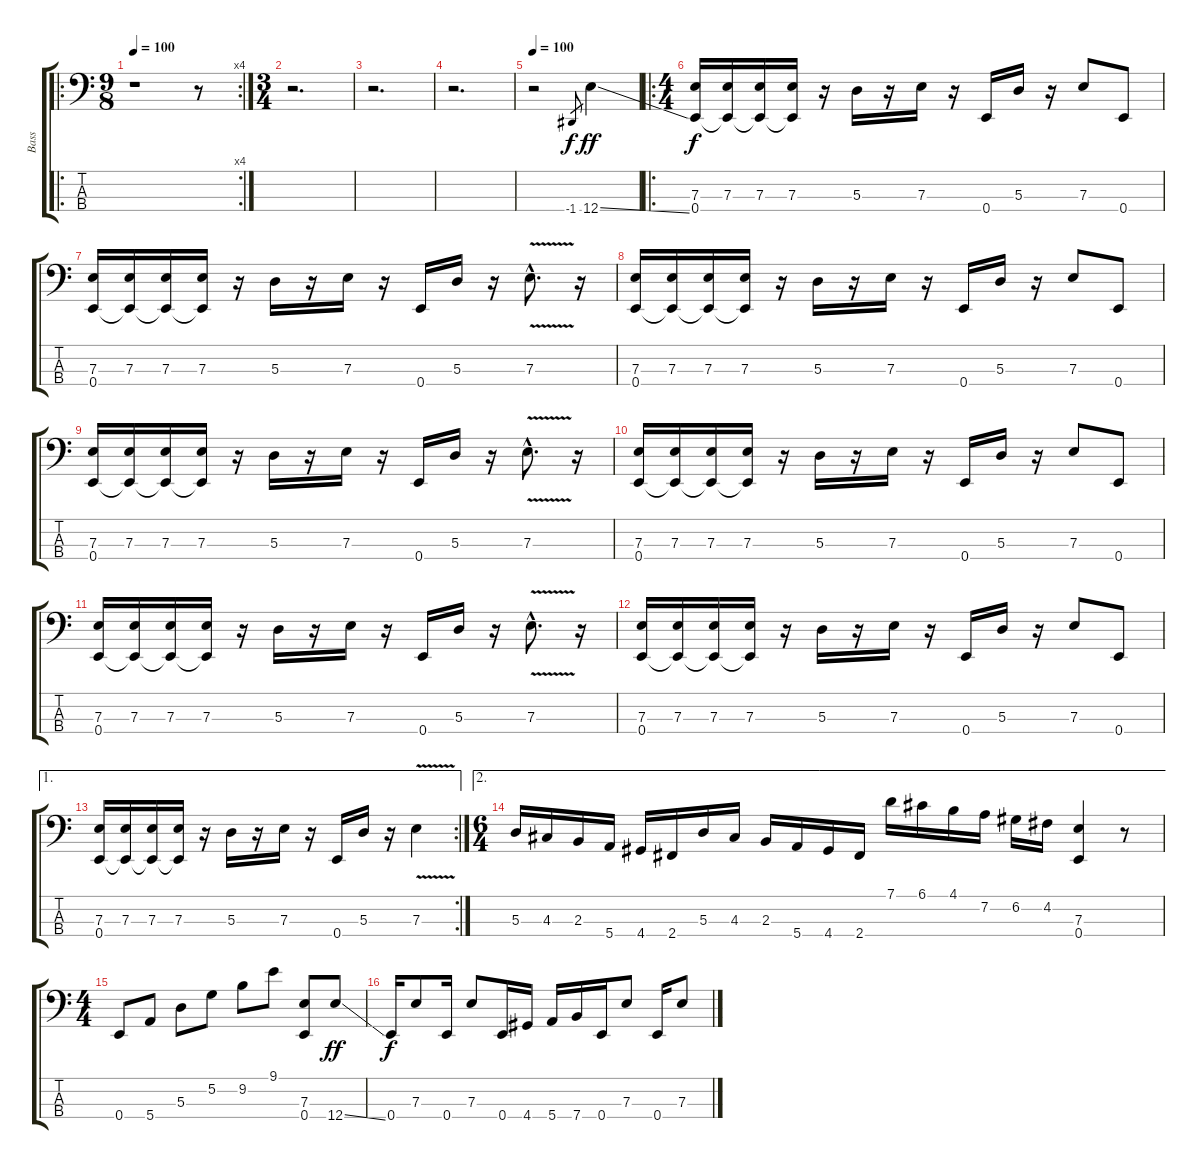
\track ("Bass" "Bass") {instrument electricbassfinger}
\staff {score tabs}
\tuning (G2 D2 A1 E1) {hide}
\ro
\rc 4
\ts (9 8)
\tempo 100
\clef f4
\ks c
r.1{dy f} r.8 |
\ts (3 4)
r.2{d} |
r.2{d} |
r.2{d} |
\tempo 100
r.2 -1.4.8{gr} 12.4{ss}.4{dy ff} |
\ro
\ts (4 4)
(7.3 0.4).16{dy f} (7.3 0.4{t}).16 (7.3 0.4{t}).16 (7.3 0.4{t}).16 r.16 5.3.16 r.16 7.3.16 r.16 0.4.16 5.3.16 r.16 7.3.8 0.4.8 |
(7.3 0.4).16 (7.3 0.4{t}).16 (7.3 0.4{t}).16 (7.3 0.4{t}).16 r.16 5.3.16 r.16 7.3.16 r.16 0.4.16 5.3.16 r.16 7.3{v hac}.8{d} r.16 |
(7.3 0.4).16 (7.3 0.4{t}).16 (7.3 0.4{t}).16 (7.3 0.4{t}).16 r.16 5.3.16 r.16 7.3.16 r.16 0.4.16 5.3.16 r.16 7.3.8 0.4.8 |
(7.3 0.4).16 (7.3 0.4{t}).16 (7.3 0.4{t}).16 (7.3 0.4{t}).16 r.16 5.3.16 r.16 7.3.16 r.16 0.4.16 5.3.16 r.16 7.3{v hac}.8{d} r.16 |
(7.3 0.4).16 (7.3 0.4{t}).16 (7.3 0.4{t}).16 (7.3 0.4{t}).16 r.16 5.3.16 r.16 7.3.16 r.16 0.4.16 5.3.16 r.16 7.3.8 0.4.8 |
(7.3 0.4).16 (7.3 0.4{t}).16 (7.3 0.4{t}).16 (7.3 0.4{t}).16 r.16 5.3.16 r.16 7.3.16 r.16 0.4.16 5.3.16 r.16 7.3{v hac}.8{d} r.16 |
(7.3 0.4).16 (7.3 0.4{t}).16 (7.3 0.4{t}).16 (7.3 0.4{t}).16 r.16 5.3.16 r.16 7.3.16 r.16 0.4.16 5.3.16 r.16 7.3.8 0.4.8 |
\ae 1
\rc 2
(7.3 0.4).16 (7.3 0.4{t}).16 (7.3 0.4{t}).16 (7.3 0.4{t}).16 r.16 5.3.16 r.16 7.3.16 r.16 0.4.16 5.3.16 r.16 7.3{v}.4 |
\ae 2
\ts (6 4)
5.3.16 4.3.16 2.3.16 5.4.16 4.4.16 2.4.16 5.3.16 4.3.16 2.3.16 5.4.16 4.4.16 2.4.16 7.1.16 6.1.16 4.1.16 7.2.16 6.2.16 4.2.16 (7.3 0.4).4 r.8 |
\ts (4 4)
0.4.8 5.4.8 5.3.8 5.2.8 9.2.8 9.1.8 (7.3 0.4).8 12.4{ss}.8{dy ff} |
0.4.16{dy f} 7.3.8 0.4.16 7.3.8 0.4.16 4.4.16 5.4.16 7.4.16 0.4.16 7.3.8 0.4.16 7.3.8
